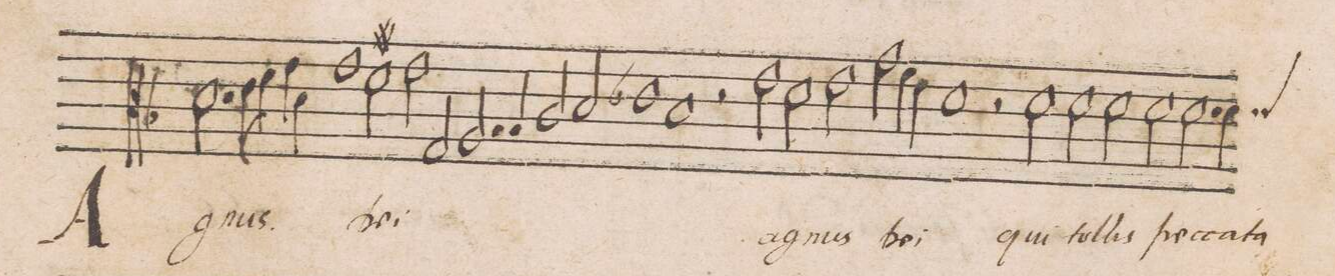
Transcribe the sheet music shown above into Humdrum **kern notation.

**kern	**text	**text
*I"CANTVS	*	*
*clefC2	*	*
*k[b-]	*	*
2.d\	A-	.
8e\L	-gnus.	.
8f\J	.	.
4g\	.	.
4d\	.	.
1g	.	.
=2	=2	=2
2f#X\	De-	.
2g\	-i	.
2G/	.	.
=3	=3	=3
2.A/	.	.
4B-/	.	.
2c/	.	.
2d/	.	.
=4	=4	=4
1e-X	.	.
1d	.	.
=5	=5	=5
2r	.	.
2g\	a-	.
2f\	.	.
2g\	-gnus	.
=6	=6	=6
2b-\	.	.
4a\	De-	.
4g\	.	.
1f	-i	.
=7	=7	=7
2r	.	.
2f\	qui	.
2f\	tol-	.
2f\	-lis	.
=8	=8	=8
2f\	pec-	.
2.f\	-ca-	.
*custos:f	*	*
4f\	-ta	.
*-	*-	*-
